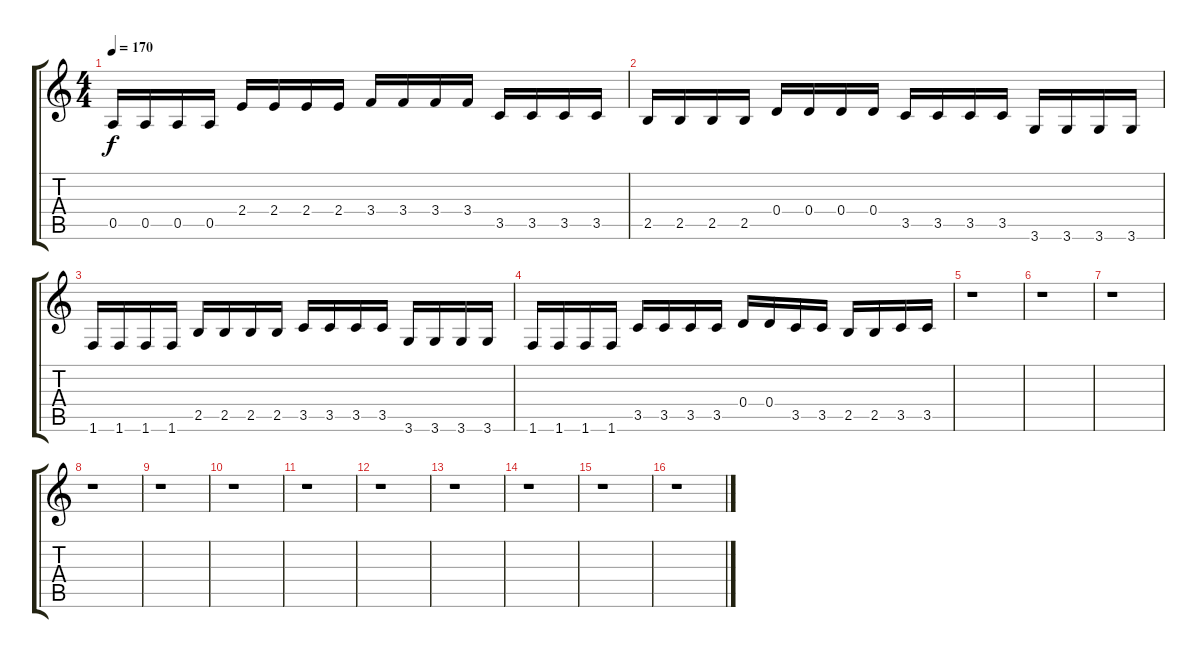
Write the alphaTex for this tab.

\track "" {instrument distortionguitar}
\staff {score tabs}
\tuning (E4 B3 G3 D3 A2 E2) {hide}
\ts (4 4)
\tempo 170
\clef g2
\ks c
0.5.16{dy f} 0.5.16 0.5.16 0.5.16 2.4.16 2.4.16 2.4.16 2.4.16 3.4.16 3.4.16 3.4.16 3.4.16 3.5.16 3.5.16 3.5.16 3.5.16 |
2.5.16 2.5.16 2.5.16 2.5.16 0.4.16 0.4.16 0.4.16 0.4.16 3.5.16 3.5.16 3.5.16 3.5.16 3.6.16 3.6.16 3.6.16 3.6.16 |
1.6.16 1.6.16 1.6.16 1.6.16 2.5.16 2.5.16 2.5.16 2.5.16 3.5.16 3.5.16 3.5.16 3.5.16 3.6.16 3.6.16 3.6.16 3.6.16 |
1.6.16 1.6.16 1.6.16 1.6.16 3.5.16 3.5.16 3.5.16 3.5.16 0.4.16 0.4.16 3.5.16 3.5.16 2.5.16 2.5.16 3.5.16 3.5.16 |
r.1 |
r.1 |
r.1 |
r.1 |
r.1 |
r.1 |
r.1 |
r.1 |
r.1 |
r.1 |
r.1 |
r.1
